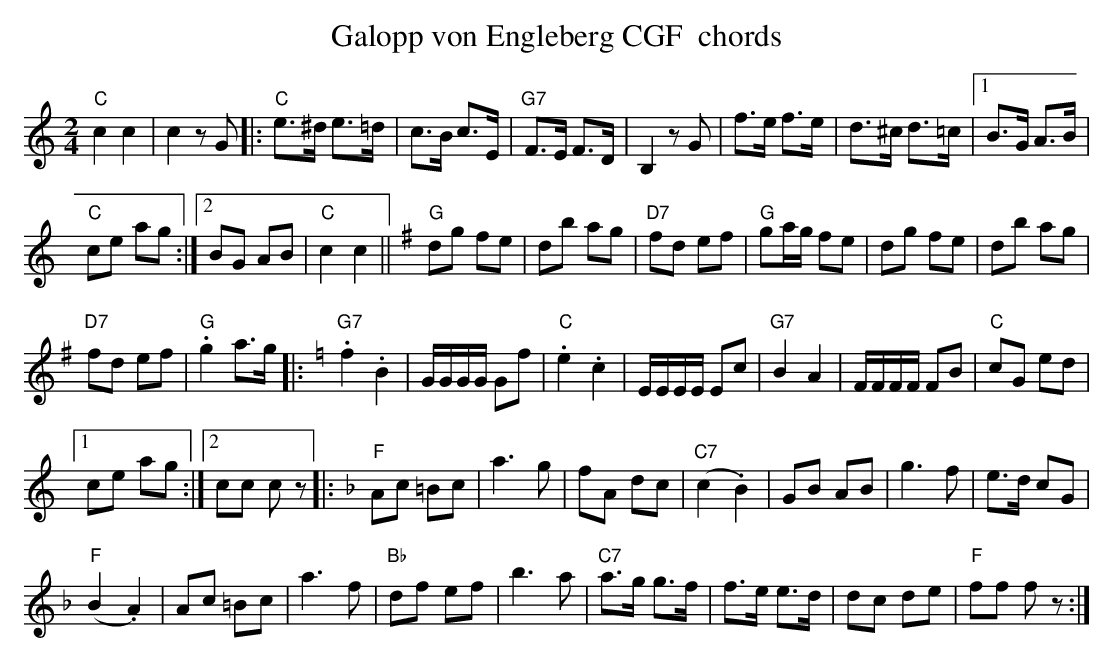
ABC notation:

X:1
T:Galopp von Engleberg CGF  chords
M:2/4
L:1/8
K:C %%MIDI gchordon
"C"c2c2 | c2zG |: "C"e>^d e>=d | c>B c>E | "G7"F>E F>D | B,2 zG | f>e f>e | d>^c d>=c |1 B>G A>B |
"C"ce ag :|2 BG AB | "C"c2c2 || [K:G] "G"dg fe | db ag | "D7"fd ef | "G"ga/g/ fe | dg fe |  db ag |
"D7"fd ef | "G".g2 a>g |: [K:C] "G7".f2.B2 | G/G/G/G/ Gf | "C".e2.c2 | E/E/E/E/ Ec | "G7"B2A2 | F/F/F/F/ FB | "C"cG ed |1
ce ag :|2 cc cz |: [K:F] "F"Ac =Bc | a3g | fA dc | "C7"(c2.B2) | GB AB | g3f | e>d cG |
"F"(B2.A2) | Ac =Bc | a3f | "Bb"df ef | b3a | "C7"a>g g>f | f>e e>d | dc de | "F"ff fz :|
